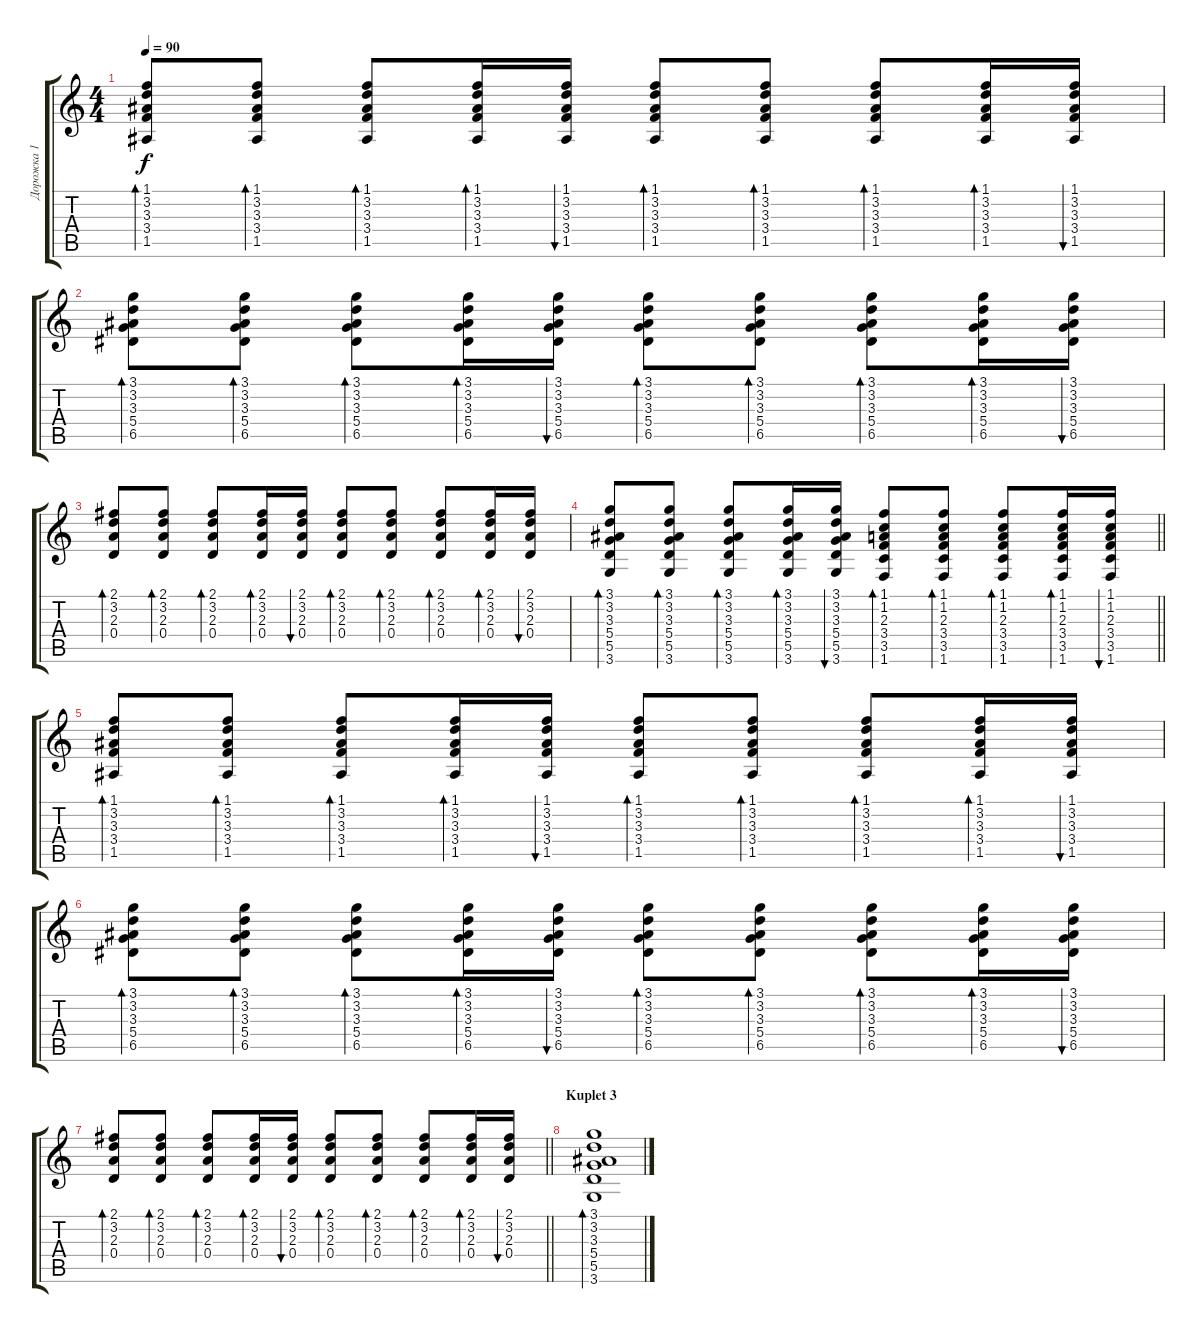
\track ("Дорожка 1" "Дорожка 1") {instrument acousticguitarnylon}
\staff {score tabs}
\tuning (E4 B3 G3 D3 A2 E2) {hide}
\ts (4 4)
\tempo 90
\clef g2
\ks c
(1.1 3.2 3.3 3.4 1.5).8{bd 60 dy f} (1.1 3.2 3.3 3.4 1.5).8{bd 60} (1.1 3.2 3.3 3.4 1.5).8{bd 60} (1.1 3.2 3.3 3.4 1.5).16{bd 60} (1.1 3.2 3.3 3.4 1.5).16{bu 60} (1.1 3.2 3.3 3.4 1.5).8{bd 60} (1.1 3.2 3.3 3.4 1.5).8{bd 60} (1.1 3.2 3.3 3.4 1.5).8{bd 60} (1.1 3.2 3.3 3.4 1.5).16{bd 60} (1.1 3.2 3.3 3.4 1.5).16{bu 60} |
(3.1 3.2 3.3 5.4 6.5).8{bd 60} (3.1 3.2 3.3 5.4 6.5).8{bd 60} (3.1 3.2 3.3 5.4 6.5).8{bd 60} (3.1 3.2 3.3 5.4 6.5).16{bd 60} (3.1 3.2 3.3 5.4 6.5).16{bu 60} (3.1 3.2 3.3 5.4 6.5).8{bd 60} (3.1 3.2 3.3 5.4 6.5).8{bd 60} (3.1 3.2 3.3 5.4 6.5).8{bd 60} (3.1 3.2 3.3 5.4 6.5).16{bd 60} (3.1 3.2 3.3 5.4 6.5).16{bu 60} |
(2.1 3.2 2.3 0.4).8{bd 60} (2.1 3.2 2.3 0.4).8{bd 60} (2.1 3.2 2.3 0.4).8{bd 60} (2.1 3.2 2.3 0.4).16{bd 60} (2.1 3.2 2.3 0.4).16{bu 60} (2.1 3.2 2.3 0.4).8{bd 60} (2.1 3.2 2.3 0.4).8{bd 60} (2.1 3.2 2.3 0.4).8{bd 60} (2.1 3.2 2.3 0.4).16{bd 60} (2.1 3.2 2.3 0.4).16{bu 60} |
\barLineRight lightlight
(3.1 3.2 3.3 5.4 5.5 3.6).8{bd 60} (3.1 3.2 3.3 5.4 5.5 3.6).8{bd 60} (3.1 3.2 3.3 5.4 5.5 3.6).8{bd 60} (3.1 3.2 3.3 5.4 5.5 3.6).16{bd 60} (3.1 3.2 3.3 5.4 5.5 3.6).16{bu 60} (1.1 1.2 2.3 3.4 3.5 1.6).8{bd 60} (1.1 1.2 2.3 3.4 3.5 1.6).8{bd 60} (1.1 1.2 2.3 3.4 3.5 1.6).8{bd 60} (1.1 1.2 2.3 3.4 3.5 1.6).16{bd 60} (1.1 1.2 2.3 3.4 3.5 1.6).16{bu 60} |
(1.1 3.2 3.3 3.4 1.5).8{bd 60} (1.1 3.2 3.3 3.4 1.5).8{bd 60} (1.1 3.2 3.3 3.4 1.5).8{bd 60} (1.1 3.2 3.3 3.4 1.5).16{bd 60} (1.1 3.2 3.3 3.4 1.5).16{bu 60} (1.1 3.2 3.3 3.4 1.5).8{bd 60} (1.1 3.2 3.3 3.4 1.5).8{bd 60} (1.1 3.2 3.3 3.4 1.5).8{bd 60} (1.1 3.2 3.3 3.4 1.5).16{bd 60} (1.1 3.2 3.3 3.4 1.5).16{bu 60} |
(3.1 3.2 3.3 5.4 6.5).8{bd 60} (3.1 3.2 3.3 5.4 6.5).8{bd 60} (3.1 3.2 3.3 5.4 6.5).8{bd 60} (3.1 3.2 3.3 5.4 6.5).16{bd 60} (3.1 3.2 3.3 5.4 6.5).16{bu 60} (3.1 3.2 3.3 5.4 6.5).8{bd 60} (3.1 3.2 3.3 5.4 6.5).8{bd 60} (3.1 3.2 3.3 5.4 6.5).8{bd 60} (3.1 3.2 3.3 5.4 6.5).16{bd 60} (3.1 3.2 3.3 5.4 6.5).16{bu 60} |
\barLineRight lightlight
(2.1 3.2 2.3 0.4).8{bd 60} (2.1 3.2 2.3 0.4).8{bd 60} (2.1 3.2 2.3 0.4).8{bd 60} (2.1 3.2 2.3 0.4).16{bd 60} (2.1 3.2 2.3 0.4).16{bu 60} (2.1 3.2 2.3 0.4).8{bd 60} (2.1 3.2 2.3 0.4).8{bd 60} (2.1 3.2 2.3 0.4).8{bd 60} (2.1 3.2 2.3 0.4).16{bd 60} (2.1 3.2 2.3 0.4).16{bu 60} |
\section ("" "Kuplet 3")
(3.1 3.2 3.3 5.4 5.5 3.6).1{bd 60}
